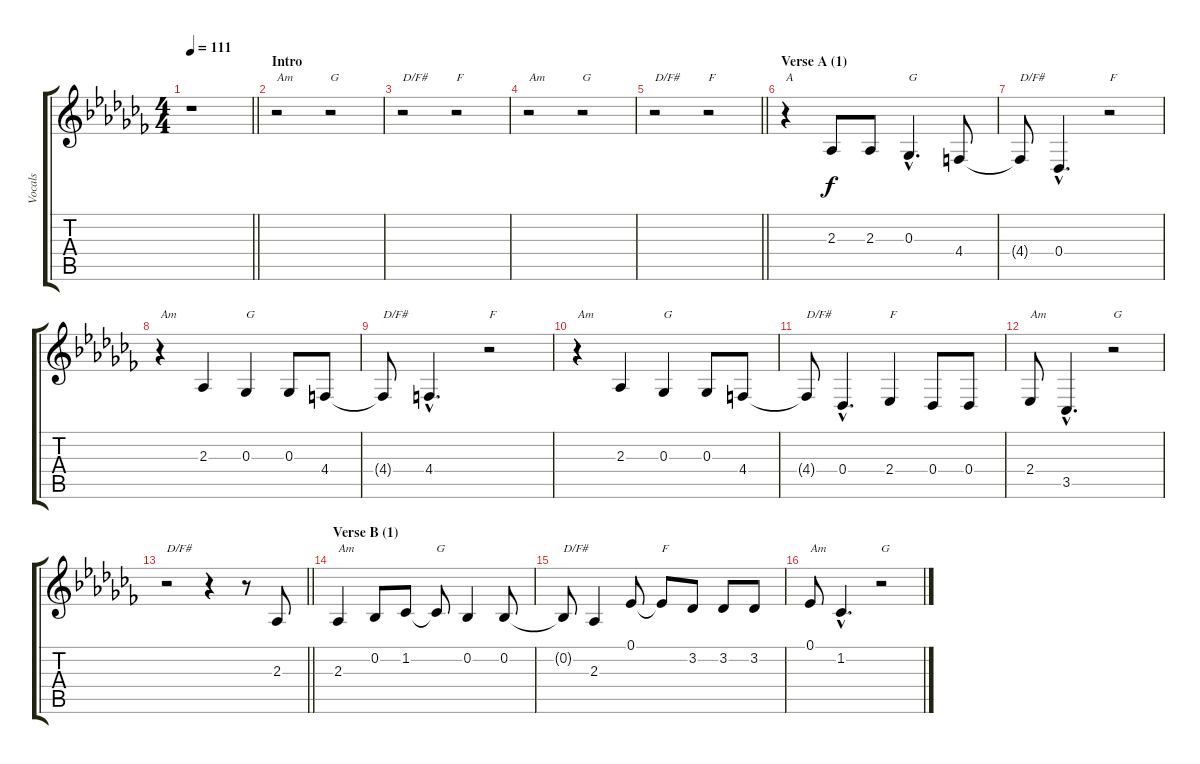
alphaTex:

\track ("Vocals" "Vocals") {instrument sopranosax}
\staff {score tabs}
\tuning (Eb4 Bb3 Gb3 Db3 Ab2 Eb2) {hide}
\ts (4 4)
\tempo 111
\clef g2
\barLineRight lightlight
\ks abminor
r.1{dy f instrument sopranosax} |
\section ("" "Intro")
r.2{txt "Am"} r.2{txt "G"} |
r.2{txt "D/F#"} r.2{txt "F"} |
r.2{txt "Am"} r.2{txt "G"} |
\barLineRight lightlight
r.2{txt "D/F#"} r.2{txt "F"} |
\section ("" "Verse A (1)")
r.4{txt "A"} 2.3.8 2.3.8 0.3{hac}.4{d txt "G"} 4.4.8 |
4.4{t}.8{txt "D/F#"} 0.4{hac}.4{d} r.2{txt "F"} |
r.4{txt "Am"} 2.3.4 0.3.4{txt "G"} 0.3.8 4.4.8 |
4.4{t}.8{txt "D/F#"} 4.4{hac}.4{d} r.2{txt "F"} |
r.4{txt "Am"} 2.3.4 0.3.4{txt "G"} 0.3.8 4.4.8 |
4.4{t}.8{txt "D/F#"} 0.4{hac}.4{d} 2.4.4{txt "F"} 0.4.8 0.4.8 |
2.4.8{txt "Am"} 3.5{hac}.4{d} r.2{txt "G"} |
\barLineRight lightlight
r.2{txt "D/F#"} r.4 r.8 2.3.8 |
\section ("" "Verse B (1)")
2.3.4{txt "Am"} 0.2.8 1.2.8 1.2{t}.8{txt "G"} 0.2.4 0.2.8 |
0.2{t}.8{txt "D/F#"} 2.3.4 0.1.8 0.1{t}.8{txt "F"} 3.2.8 3.2.8 3.2.8 |
0.1.8{txt "Am"} 1.2{hac}.4{d} r.2{txt "G"}
